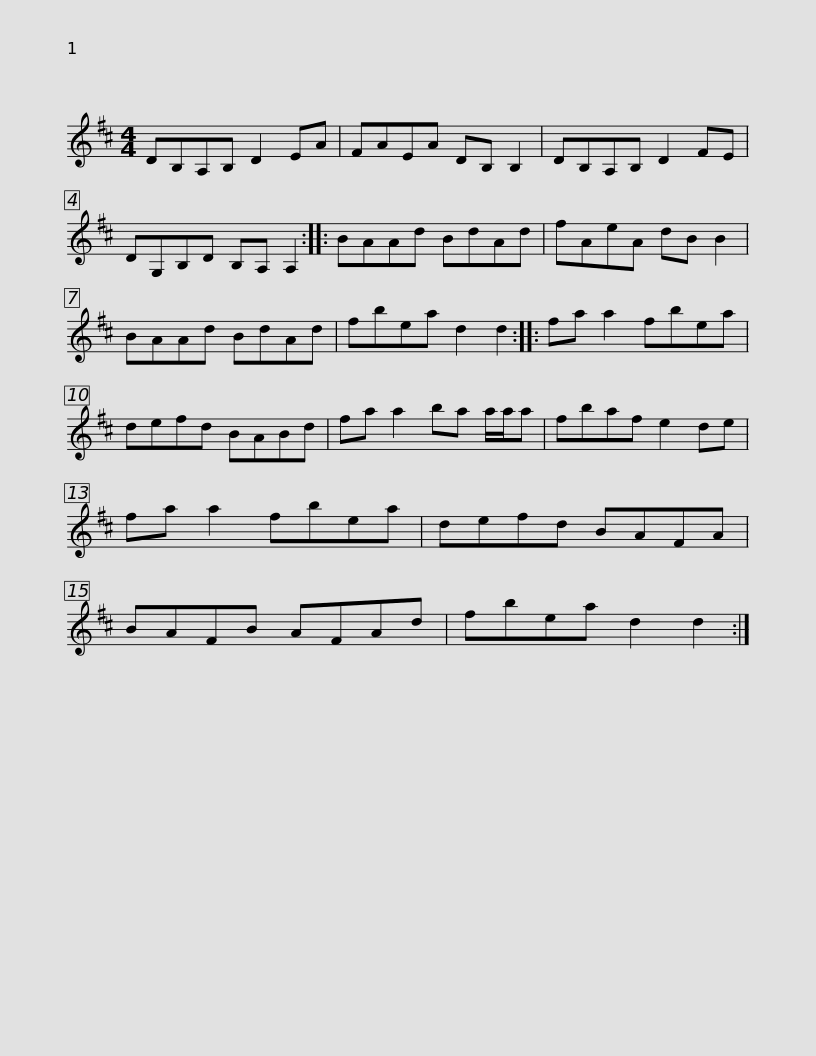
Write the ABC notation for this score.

X:1
L:1/8
M:4/4
I:linebreak $
K:D
V:1 treble
V:1
 DB,A,B, D2 EA | FAEA DB, B,2 | DB,A,B, D2 FE | DG,B,D B,A, A,2 :: BAAd BdAd |$ %5
 fAeA dB B2 | BAAd BdAd | fbea d2 d2 :: fa a2 fbea | defd BABd |$ %10
 fa a2 ba a/a/a | fbaf e2 de | fa a2 fbea | defd BAFA | BAFB AFAd |$ %15
 fbea d2 d2 :| %16
